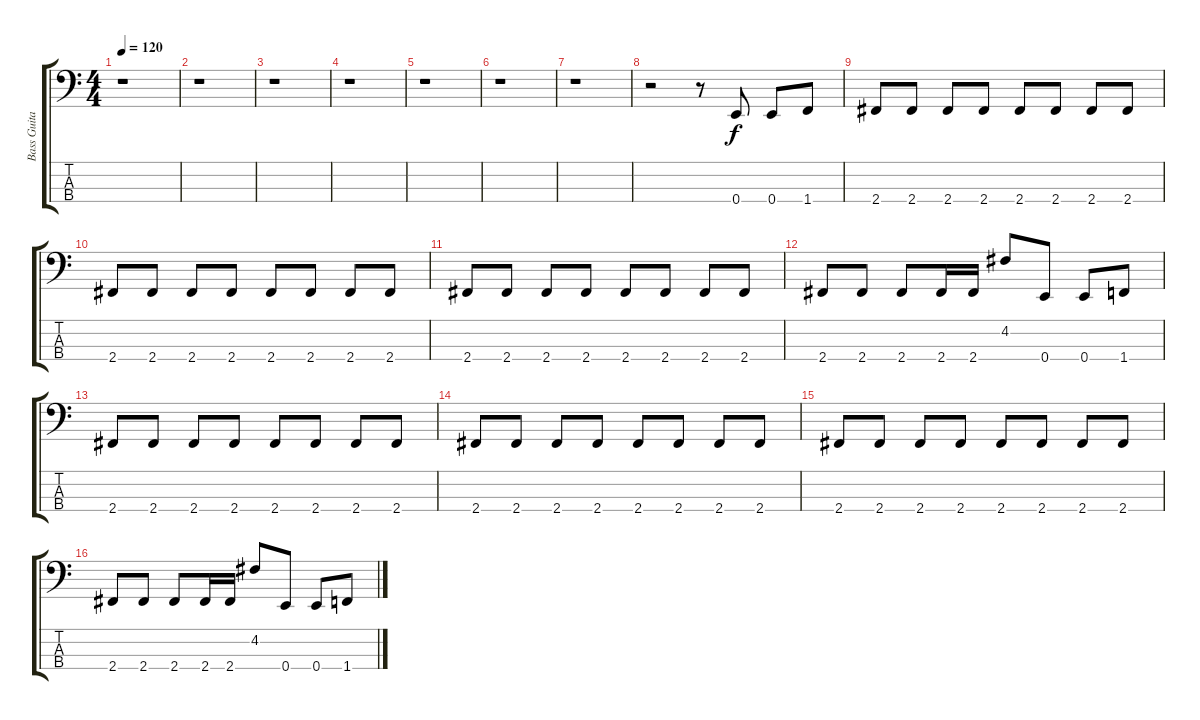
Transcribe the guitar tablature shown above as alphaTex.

\track ("Bass Guitar" "Bass Guita") {instrument electricbassfinger}
\staff {score tabs}
\tuning (G2 D2 A1 E1) {hide}
\ts (4 4)
\tempo 120
\clef f4
\ks c
r.1{dy f instrument electricbassfinger} |
r.1 |
r.1 |
r.1 |
r.1 |
r.1 |
r.1 |
r.2 r.8 0.4.8 0.4.8 1.4.8 |
2.4.8 2.4.8 2.4.8 2.4.8 2.4.8 2.4.8 2.4.8 2.4.8 |
2.4.8 2.4.8 2.4.8 2.4.8 2.4.8 2.4.8 2.4.8 2.4.8 |
2.4.8 2.4.8 2.4.8 2.4.8 2.4.8 2.4.8 2.4.8 2.4.8 |
2.4.8 2.4.8 2.4.8 2.4.16 2.4.16 4.2.8 0.4.8 0.4.8 1.4.8 |
2.4.8 2.4.8 2.4.8 2.4.8 2.4.8 2.4.8 2.4.8 2.4.8 |
2.4.8 2.4.8 2.4.8 2.4.8 2.4.8 2.4.8 2.4.8 2.4.8 |
2.4.8 2.4.8 2.4.8 2.4.8 2.4.8 2.4.8 2.4.8 2.4.8 |
2.4.8 2.4.8 2.4.8 2.4.16 2.4.16 4.2.8 0.4.8 0.4.8 1.4.8
